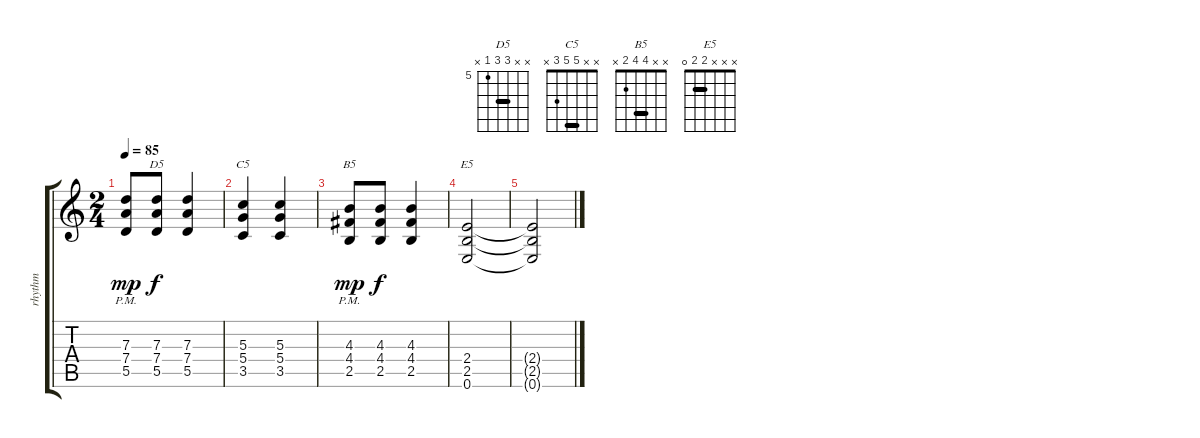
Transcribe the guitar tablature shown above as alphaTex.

\track ("rhythm" "rhythm") {instrument overdrivenguitar}
\staff {score tabs}
\tuning (E4 B3 G3 D3 A2 E2) {hide}
\chord ("D5" x x 7 7 5 x) {firstfret 5 barre 7}
\chord ("C5" x x 5 5 3 x) {barre 5}
\chord ("B5" x x 4 4 2 x) {barre 4}
\chord ("E5" x x x 2 2 0) {barre 2}
\ts (2 4)
\tempo 85
\clef g2
\ks c
(7.3{pm} 7.4{pm} 5.5{pm}).8{dy mp} (7.3 7.4 5.5).8{ch "D5" dy f} (7.3 7.4 5.5).4 |
(5.3 5.4 3.5).4{ch "C5"} (5.3 5.4 3.5).4 |
(4.3{pm} 4.4{pm} 2.5{pm}).8{ch "B5" dy mp} (4.3 4.4 2.5).8{dy f} (4.3 4.4 2.5).4 |
(2.4 2.5 0.6).2{ch "E5"} |
(2.4{t} 2.5{t} 0.6{t}).2
